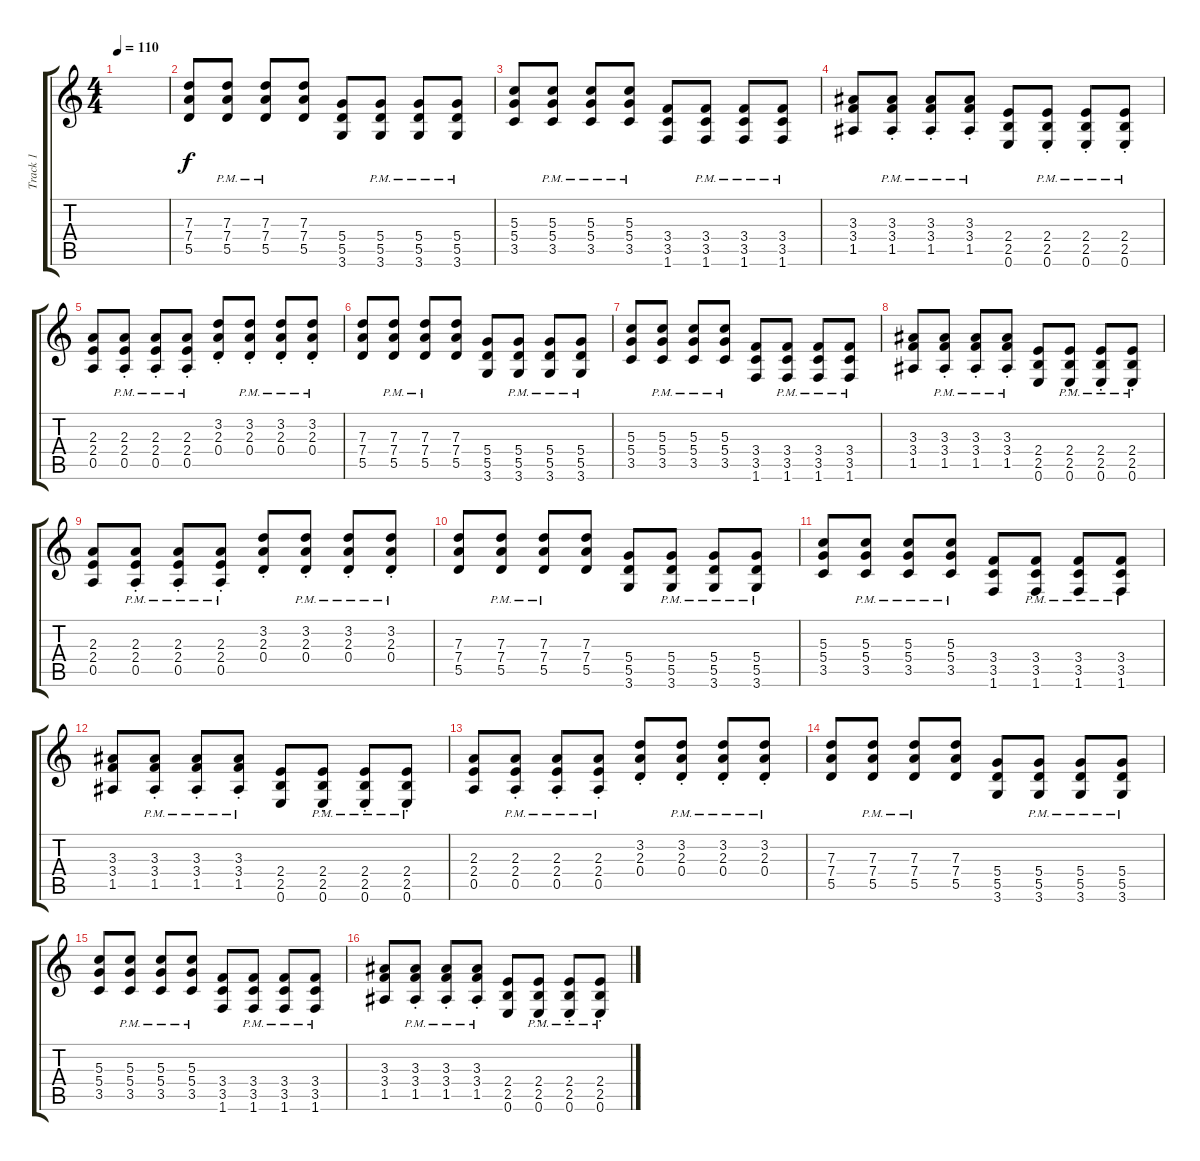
\track ("Track 1" "Track 1") {instrument overdrivenguitar}
\staff {score tabs}
\tuning (E4 B3 G3 D3 A2 E2) {hide}
\ts (4 4)
\tempo 110
\clef g2
\ks c
|
(7.3 7.4 5.5).8 (7.3{pm} 7.4{pm} 5.5{pm}).8 (7.3{pm} 7.4{pm} 5.5{pm}).8 (7.3 7.4 5.5).8 (5.4 5.5 3.6).8 (5.4{pm} 5.5{pm} 3.6{pm}).8 (5.4{pm} 5.5{pm} 3.6{pm}).8 (5.4{pm} 5.5{pm} 3.6{pm}).8 |
(5.3 5.4 3.5).8 (5.3{pm} 5.4{pm} 3.5{pm}).8 (5.3{pm} 5.4{pm} 3.5{pm}).8 (5.3{pm} 5.4{pm} 3.5{pm}).8 (3.4 3.5 1.6).8 (3.4{pm} 3.5{pm} 1.6{pm}).8 (3.4{pm} 3.5{pm} 1.6{pm}).8 (3.4{pm} 3.5{pm} 1.6{pm}).8 |
(3.3 3.4 1.5).8 (3.3{pm} 3.4{pm} 1.5{pm st}).8 (3.3{pm} 3.4{pm} 1.5{pm st}).8 (3.3{pm} 3.4{pm} 1.5{pm st}).8 (2.4 2.5 0.6).8 (2.4{pm} 2.5{pm} 0.6{st}).8 (2.4{pm} 2.5{pm} 0.6{st}).8 (2.4{pm} 2.5{pm} 0.6{st}).8 |
(2.3 2.4 0.5).8 (2.3{pm st} 2.4{pm st} 0.5{pm st}).8 (2.3{pm st} 2.4{pm st} 0.5{pm st}).8 (2.3{pm st} 2.4{pm st} 0.5{pm}).8 (3.2{st} 2.3{st} 0.4{st}).8 (3.2{pm st} 2.3{pm st} 0.4{pm st}).8 (3.2{pm st} 2.3{pm st} 0.4{pm st}).8 (3.2{pm st} 2.3{pm st} 0.4{pm st}).8 |
(7.3 7.4 5.5).8 (7.3{pm} 7.4{pm} 5.5{pm}).8 (7.3{pm} 7.4{pm} 5.5{pm}).8 (7.3 7.4 5.5).8 (5.4 5.5 3.6).8 (5.4{pm} 5.5{pm} 3.6{pm}).8 (5.4{pm} 5.5{pm} 3.6{pm}).8 (5.4{pm} 5.5{pm} 3.6{pm}).8 |
(5.3 5.4 3.5).8 (5.3{pm} 5.4{pm} 3.5{pm}).8 (5.3{pm} 5.4{pm} 3.5{pm}).8 (5.3{pm} 5.4{pm} 3.5{pm}).8 (3.4 3.5 1.6).8 (3.4{pm} 3.5{pm} 1.6{pm}).8 (3.4{pm} 3.5{pm} 1.6{pm}).8 (3.4{pm} 3.5{pm} 1.6{pm}).8 |
(3.3 3.4 1.5).8 (3.3{pm} 3.4{pm} 1.5{pm st}).8 (3.3{pm} 3.4{pm} 1.5{pm st}).8 (3.3{pm} 3.4{pm} 1.5{pm st}).8 (2.4 2.5 0.6).8 (2.4{pm} 2.5{pm} 0.6{st}).8 (2.4{pm} 2.5{pm} 0.6{st}).8 (2.4{pm} 2.5{pm} 0.6{st}).8 |
(2.3 2.4 0.5).8 (2.3{pm st} 2.4{pm st} 0.5{pm st}).8 (2.3{pm st} 2.4{pm st} 0.5{pm st}).8 (2.3{pm st} 2.4{pm st} 0.5{pm}).8 (3.2{st} 2.3{st} 0.4{st}).8 (3.2{pm st} 2.3{pm st} 0.4{pm st}).8 (3.2{pm st} 2.3{pm st} 0.4{pm st}).8 (3.2{pm st} 2.3{pm st} 0.4{pm st}).8 |
(7.3 7.4 5.5).8 (7.3{pm} 7.4{pm} 5.5{pm}).8 (7.3{pm} 7.4{pm} 5.5{pm}).8 (7.3 7.4 5.5).8 (5.4 5.5 3.6).8 (5.4{pm} 5.5{pm} 3.6{pm}).8 (5.4{pm} 5.5{pm} 3.6{pm}).8 (5.4{pm} 5.5{pm} 3.6{pm}).8 |
(5.3 5.4 3.5).8 (5.3{pm} 5.4{pm} 3.5{pm}).8 (5.3{pm} 5.4{pm} 3.5{pm}).8 (5.3{pm} 5.4{pm} 3.5{pm}).8 (3.4 3.5 1.6).8 (3.4{pm} 3.5{pm} 1.6{pm}).8 (3.4{pm} 3.5{pm} 1.6{pm}).8 (3.4{pm} 3.5{pm} 1.6{pm}).8 |
(3.3 3.4 1.5).8 (3.3{pm} 3.4{pm} 1.5{pm st}).8 (3.3{pm} 3.4{pm} 1.5{pm st}).8 (3.3{pm} 3.4{pm} 1.5{pm st}).8 (2.4 2.5 0.6).8 (2.4{pm} 2.5{pm} 0.6{st}).8 (2.4{pm} 2.5{pm} 0.6{st}).8 (2.4{pm} 2.5{pm} 0.6{st}).8 |
(2.3 2.4 0.5).8 (2.3{pm st} 2.4{pm st} 0.5{pm st}).8 (2.3{pm st} 2.4{pm st} 0.5{pm st}).8 (2.3{pm st} 2.4{pm st} 0.5{pm}).8 (3.2{st} 2.3{st} 0.4{st}).8 (3.2{pm st} 2.3{pm st} 0.4{pm st}).8 (3.2{pm st} 2.3{pm st} 0.4{pm st}).8 (3.2{pm st} 2.3{pm st} 0.4{pm st}).8 |
(7.3 7.4 5.5).8 (7.3{pm} 7.4{pm} 5.5{pm}).8 (7.3{pm} 7.4{pm} 5.5{pm}).8 (7.3 7.4 5.5).8 (5.4 5.5 3.6).8 (5.4{pm} 5.5{pm} 3.6{pm}).8 (5.4{pm} 5.5{pm} 3.6{pm}).8 (5.4{pm} 5.5{pm} 3.6{pm}).8 |
(5.3 5.4 3.5).8 (5.3{pm} 5.4{pm} 3.5{pm}).8 (5.3{pm} 5.4{pm} 3.5{pm}).8 (5.3{pm} 5.4{pm} 3.5{pm}).8 (3.4 3.5 1.6).8 (3.4{pm} 3.5{pm} 1.6{pm}).8 (3.4{pm} 3.5{pm} 1.6{pm}).8 (3.4{pm} 3.5{pm} 1.6{pm}).8 |
(3.3 3.4 1.5).8 (3.3{pm} 3.4{pm} 1.5{pm st}).8 (3.3{pm} 3.4{pm} 1.5{pm st}).8 (3.3{pm} 3.4{pm} 1.5{pm st}).8 (2.4 2.5 0.6).8 (2.4{pm} 2.5{pm} 0.6{st}).8 (2.4{pm} 2.5{pm} 0.6{st}).8 (2.4{pm} 2.5{pm} 0.6{st}).8
